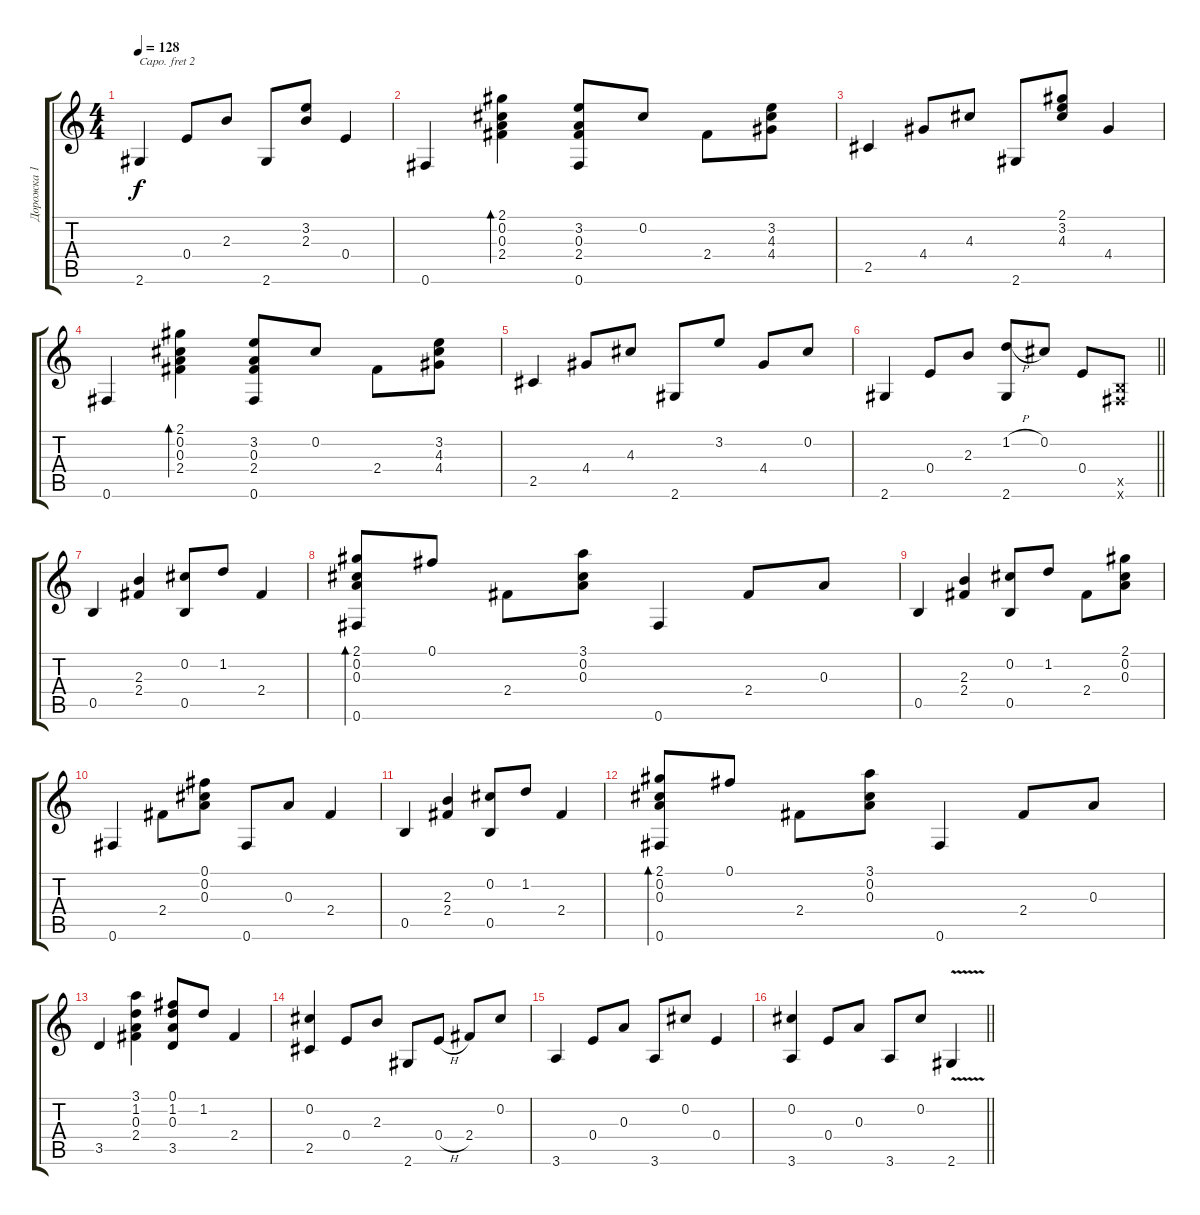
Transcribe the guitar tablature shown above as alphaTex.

\track ("Дорожка 1" "Дорожка 1") {instrument acousticguitarsteel}
\staff {score tabs}
\capo 2
\tuning (E4 B3 G3 D3 A2 E2) {hide}
\ts (4 4)
\tempo 128
\clef g2
\ks c
2.6.4{dy f} 0.4.8 2.3.8 2.6.8 (3.2 2.3).8 0.4.4 |
0.6.4 (2.1 0.2 0.3 2.4).4{bd 60} (3.2 0.3 2.4 0.6).8 0.2.8 2.4.8 (3.2 4.3 4.4).8 |
2.5.4 4.4.8 4.3.8 2.6.8 (2.1 3.2 4.3).8 4.4.4 |
0.6.4 (2.1 0.2 0.3 2.4).4{bd 60} (3.2 0.3 2.4 0.6).8 0.2.8 2.4.8 (3.2 4.3 4.4).8 |
2.5.4 4.4.8 4.3.8 2.6.8 3.2.8 4.4.8 0.2.8 |
\barLineRight lightlight
2.6.4 0.4.8 2.3.8 (1.2{h} 2.6).8 0.2.8 0.4.8 (0.5{x} 0.6{x}).8 |
\section ("" "")
0.5.4 (2.3 2.4).4 (0.2 0.5).8 1.2.8 2.4.4 |
(2.1 0.2 0.3 0.6).8{bd 60} 0.1.8 2.4.8 (3.1 0.2 0.3).8 0.6.4 2.4.8 0.3.8 |
0.5.4 (2.3 2.4).4 (0.2 0.5).8 1.2.8 2.4.8 (2.1 0.2 0.3).8 |
0.6.4 2.4.8 (0.1 0.2 0.3).8 0.6.8 0.3.8 2.4.4 |
0.5.4 (2.3 2.4).4 (0.2 0.5).8 1.2.8 2.4.4 |
(2.1 0.2 0.3 0.6).8{bd 60} 0.1.8 2.4.8 (3.1 0.2 0.3).8 0.6.4 2.4.8 0.3.8 |
3.5.4 (3.1 1.2 0.3 2.4).4 (0.1 1.2 0.3 3.5).8 1.2.8 2.4.4 |
(0.2 2.5).4 0.4.8 2.3.8 2.6.8 0.4{h}.8 2.4.8 0.2.8 |
3.6.4 0.4.8 0.3.8 3.6.8 0.2.8 0.4.4 |
\barLineRight lightlight
(0.2 3.6).4 0.4.8 0.3.8 3.6.8 0.2.8 2.6{v}.4
